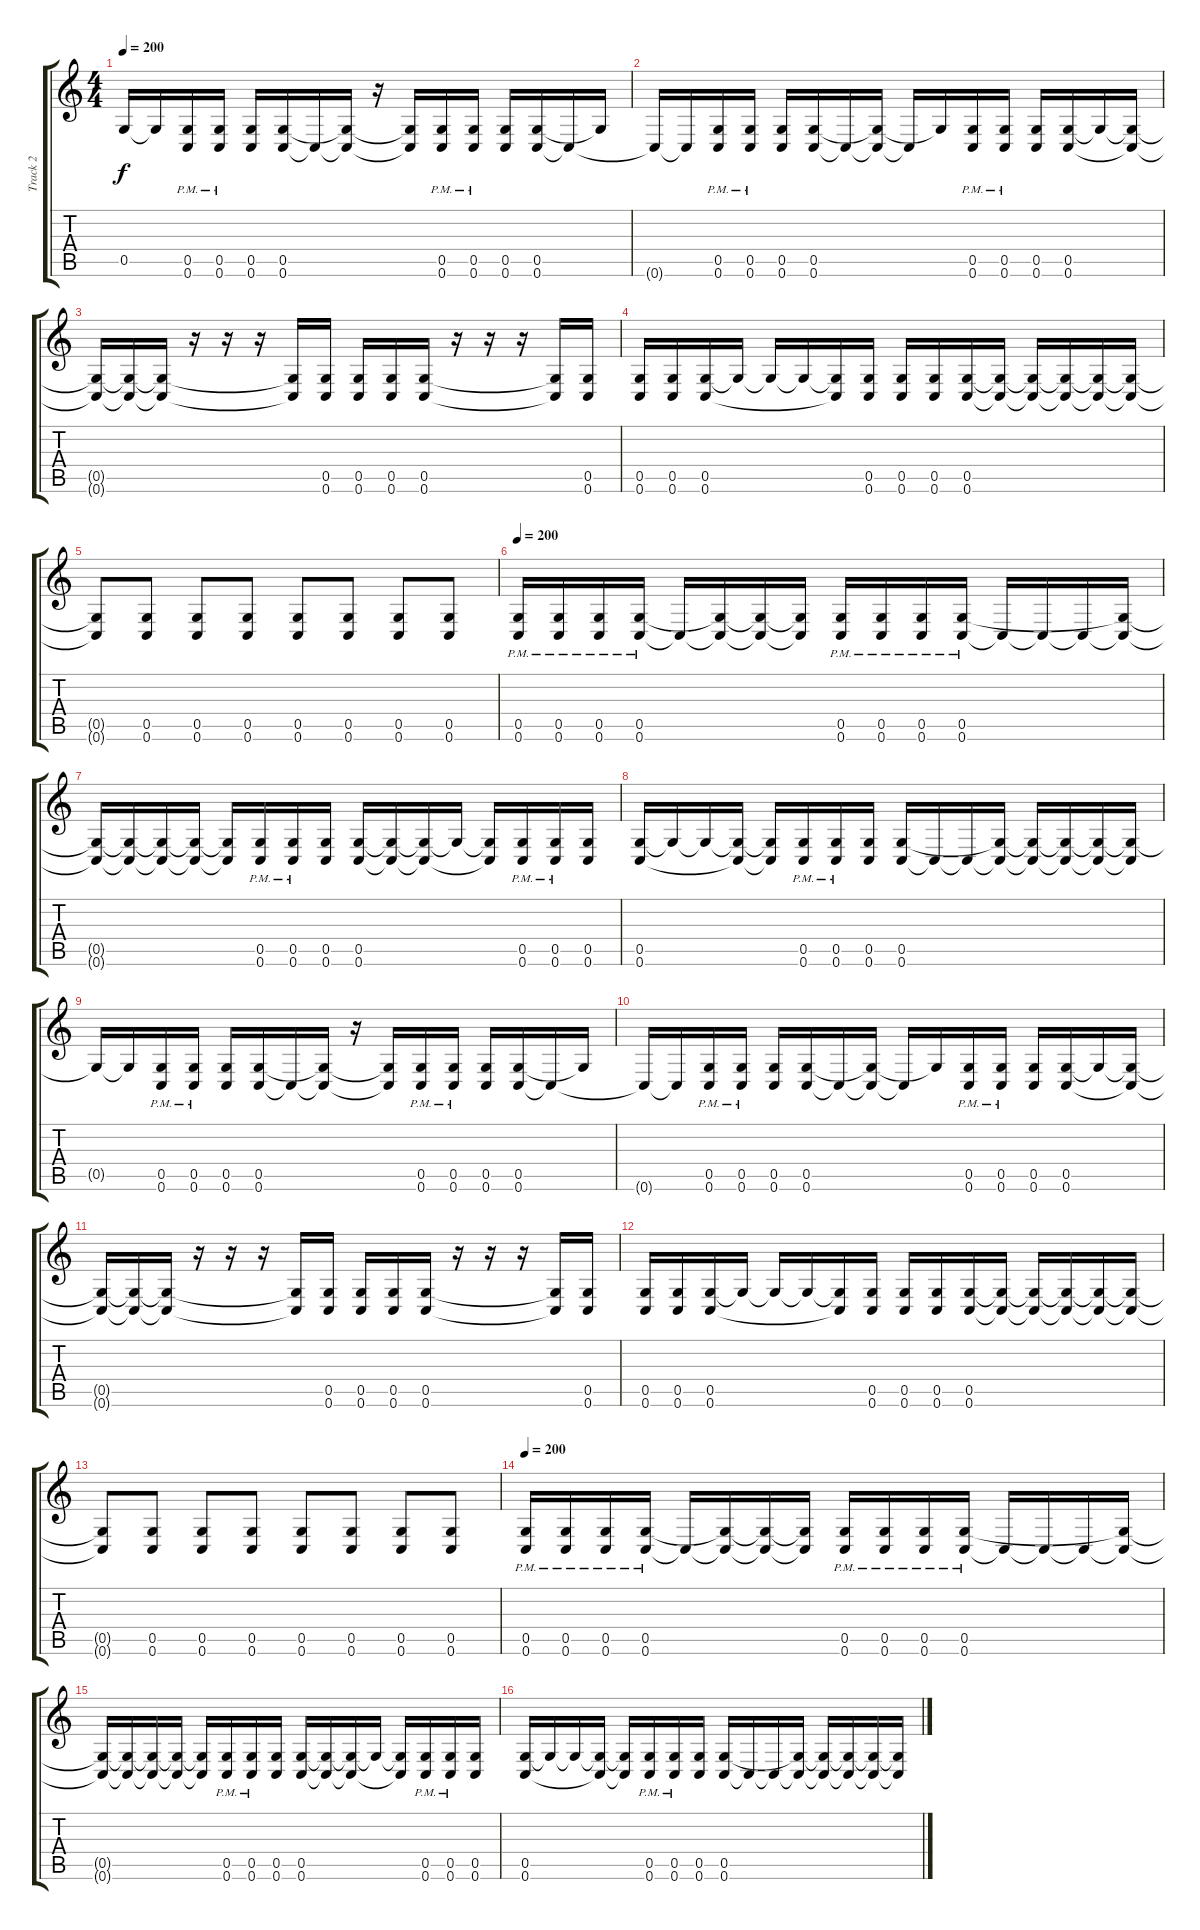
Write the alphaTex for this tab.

\track ("Track 2" "Track 2") {instrument overdrivenguitar}
\staff {score tabs}
\tuning (D4 A3 F3 C3 G2 C2) {hide}
\ts (4 4)
\tempo 200
\clef g2
\ks c
0.5{t}.16{dy f} 0.5{t}.16 (0.5{pm} 0.6{pm}).16 (0.5{pm} 0.6{pm}).16 (0.5 0.6).16 (0.5 0.6).16 0.6{t}.16 (0.5{t} 0.6{t}).16 r.16 (0.5{t} 0.6{t}).16 (0.5{pm} 0.6{pm}).16 (0.5{pm} 0.6{pm}).16 (0.5 0.6).16 (0.5 0.6).16 0.6{t}.16 0.5{t}.16 |
0.6{t}.16 0.6{t}.16 (0.5{pm} 0.6{pm}).16 (0.5{pm} 0.6{pm}).16 (0.5 0.6).16 (0.5 0.6).16 0.6{t}.16 (0.5{t} 0.6{t}).16 0.6{t}.16 0.5{t}.16 (0.5{pm} 0.6{pm}).16 (0.5{pm} 0.6{pm}).16 (0.5 0.6).16 (0.5 0.6).16 0.5{t}.16 (0.5{t} 0.6{t}).16 |
(0.5{t} 0.6{t}).16 (0.5{t} 0.6{t}).16 (0.5{t} 0.6{t}).16 r.16 r.16 r.16 (0.5{t} 0.6{t}).16 (0.5 0.6).16 (0.5 0.6).16 (0.5 0.6).16 (0.5 0.6).16 r.16 r.16 r.16 (0.5{t} 0.6{t}).16 (0.5 0.6).16 |
(0.5 0.6).16 (0.5 0.6).16 (0.5 0.6).16 0.5{t}.16 0.5{t}.16 0.5{t}.16 (0.5{t} 0.6{t}).16 (0.5 0.6).16 (0.5 0.6).16 (0.5 0.6).16 (0.5 0.6).16 (0.5{t} 0.6{t}).16 (0.5{t} 0.6{t}).16 (0.5{t} 0.6{t}).16 (0.5{t} 0.6{t}).16 (0.5{t} 0.6{t}).16 |
(0.5{t} 0.6{t}).8 (0.5 0.6).8 (0.5 0.6).8 (0.5 0.6).8 (0.5 0.6).8 (0.5 0.6).8 (0.5 0.6).8 (0.5 0.6).8 |
\tempo 200
(0.5{pm} 0.6{pm}).16 (0.5{pm} 0.6{pm}).16 (0.5{pm} 0.6{pm}).16 (0.5{pm} 0.6{pm}).16 0.6{t}.16 (0.5{t} 0.6{t}).16 (0.5{t} 0.6{t}).16 (0.5{t} 0.6{t}).16 (0.5{pm} 0.6{pm}).16 (0.5{pm} 0.6{pm}).16 (0.5{pm} 0.6{pm}).16 (0.5{pm} 0.6{pm}).16 0.6{t}.16 0.6{t}.16 0.6{t}.16 (0.5{t} 0.6{t}).16 |
(0.5{t} 0.6{t}).16 (0.5{t} 0.6{t}).16 (0.5{t} 0.6{t}).16 (0.5{t} 0.6{t}).16 (0.5{t} 0.6{t}).16 (0.5{pm} 0.6{pm}).16 (0.5{pm} 0.6{pm}).16 (0.5 0.6).16 (0.5 0.6).16 (0.5{t} 0.6{t}).16 (0.5{t} 0.6{t}).16 0.5{t}.16 (0.5{t} 0.6{t}).16 (0.5{pm} 0.6{pm}).16 (0.5{pm} 0.6{pm}).16 (0.5 0.6).16 |
(0.5 0.6).16 0.5{t}.16 0.5{t}.16 (0.5{t} 0.6{t}).16 (0.5{t} 0.6{t}).16 (0.5{pm} 0.6{pm}).16 (0.5{pm} 0.6{pm}).16 (0.5 0.6).16 (0.5 0.6).16 0.6{t}.16 0.6{t}.16 (0.5{t} 0.6{t}).16 (0.5{t} 0.6{t}).16 (0.5{t} 0.6{t}).16 (0.5{t} 0.6{t}).16 (0.5{t} 0.6{t}).16 |
0.5{t}.16 0.5{t}.16 (0.5{pm} 0.6{pm}).16 (0.5{pm} 0.6{pm}).16 (0.5 0.6).16 (0.5 0.6).16 0.6{t}.16 (0.5{t} 0.6{t}).16 r.16 (0.5{t} 0.6{t}).16 (0.5{pm} 0.6{pm}).16 (0.5{pm} 0.6{pm}).16 (0.5 0.6).16 (0.5 0.6).16 0.6{t}.16 0.5{t}.16 |
0.6{t}.16 0.6{t}.16 (0.5{pm} 0.6{pm}).16 (0.5{pm} 0.6{pm}).16 (0.5 0.6).16 (0.5 0.6).16 0.6{t}.16 (0.5{t} 0.6{t}).16 0.6{t}.16 0.5{t}.16 (0.5{pm} 0.6{pm}).16 (0.5{pm} 0.6{pm}).16 (0.5 0.6).16 (0.5 0.6).16 0.5{t}.16 (0.5{t} 0.6{t}).16 |
(0.5{t} 0.6{t}).16 (0.5{t} 0.6{t}).16 (0.5{t} 0.6{t}).16 r.16 r.16 r.16 (0.5{t} 0.6{t}).16 (0.5 0.6).16 (0.5 0.6).16 (0.5 0.6).16 (0.5 0.6).16 r.16 r.16 r.16 (0.5{t} 0.6{t}).16 (0.5 0.6).16 |
(0.5 0.6).16 (0.5 0.6).16 (0.5 0.6).16 0.5{t}.16 0.5{t}.16 0.5{t}.16 (0.5{t} 0.6{t}).16 (0.5 0.6).16 (0.5 0.6).16 (0.5 0.6).16 (0.5 0.6).16 (0.5{t} 0.6{t}).16 (0.5{t} 0.6{t}).16 (0.5{t} 0.6{t}).16 (0.5{t} 0.6{t}).16 (0.5{t} 0.6{t}).16 |
(0.5{t} 0.6{t}).8 (0.5 0.6).8 (0.5 0.6).8 (0.5 0.6).8 (0.5 0.6).8 (0.5 0.6).8 (0.5 0.6).8 (0.5 0.6).8 |
\tempo 200
(0.5{pm} 0.6{pm}).16 (0.5{pm} 0.6{pm}).16 (0.5{pm} 0.6{pm}).16 (0.5{pm} 0.6{pm}).16 0.6{t}.16 (0.5{t} 0.6{t}).16 (0.5{t} 0.6{t}).16 (0.5{t} 0.6{t}).16 (0.5{pm} 0.6{pm}).16 (0.5{pm} 0.6{pm}).16 (0.5{pm} 0.6{pm}).16 (0.5{pm} 0.6{pm}).16 0.6{t}.16 0.6{t}.16 0.6{t}.16 (0.5{t} 0.6{t}).16 |
(0.5{t} 0.6{t}).16 (0.5{t} 0.6{t}).16 (0.5{t} 0.6{t}).16 (0.5{t} 0.6{t}).16 (0.5{t} 0.6{t}).16 (0.5{pm} 0.6{pm}).16 (0.5{pm} 0.6{pm}).16 (0.5 0.6).16 (0.5 0.6).16 (0.5{t} 0.6{t}).16 (0.5{t} 0.6{t}).16 0.5{t}.16 (0.5{t} 0.6{t}).16 (0.5{pm} 0.6{pm}).16 (0.5{pm} 0.6{pm}).16 (0.5 0.6).16 |
(0.5 0.6).16 0.5{t}.16 0.5{t}.16 (0.5{t} 0.6{t}).16 (0.5{t} 0.6{t}).16 (0.5{pm} 0.6{pm}).16 (0.5{pm} 0.6{pm}).16 (0.5 0.6).16 (0.5 0.6).16 0.6{t}.16 0.6{t}.16 (0.5{t} 0.6{t}).16 (0.5{t} 0.6{t}).16 (0.5{t} 0.6{t}).16 (0.5{t} 0.6{t}).16 (0.5{t} 0.6{t}).16
